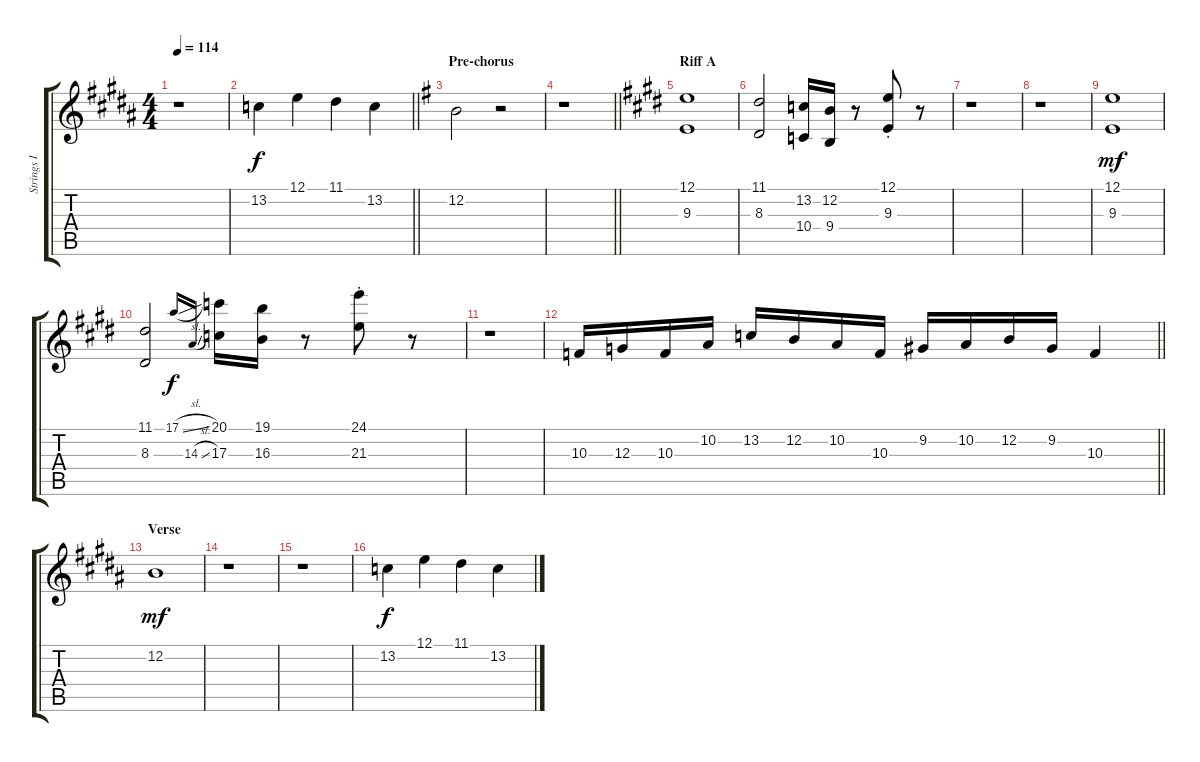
\track ("Strings I" "Strings I") {instrument stringensemble1}
\staff {score tabs}
\tuning (E4 B3 G3 D3 A2 E2) {hide}
\ts (4 4)
\tempo 114
\clef g2
\ks b
r.1{dy f} |
\barLineRight lightlight
13.2.4{volume 16} 12.1.4 11.1.4 13.2.4 |
\section ("" "Pre-chorus")
\ks eminor
12.2.2 r.2 |
\barLineRight lightlight
r.1 |
\section ("" "Riff A")
\ks e
(12.1 9.3).1 |
(11.1 8.3).2 (13.2 10.4).16 (12.2 9.4).16 r.8 (12.1{st} 9.3{st}).8 r.8 |
r.1 |
r.1 |
(12.1 9.3).1{dy mf} |
(11.1 8.3).2 17.1{sl}.16{gr onbeat dy f} 14.3{sl}.16{gr onbeat} (20.1 17.3).16 (19.1 16.3).16 r.8 (24.1{st} 21.3{st}).8 r.8 |
r.1 |
\barLineRight lightlight
10.3.16{balance 10} 12.3.16 10.3.16 10.2.16 13.2.16 12.2.16 10.2.16 10.3.16 9.2.16 10.2.16 12.2.16 9.2.16 10.3.4 |
\section ("" "Verse")
\ks b
12.2.1{dy mf balance 10} |
r.1 |
r.1 |
13.2.4{dy f balance 5} 12.1.4 11.1.4 13.2.4
